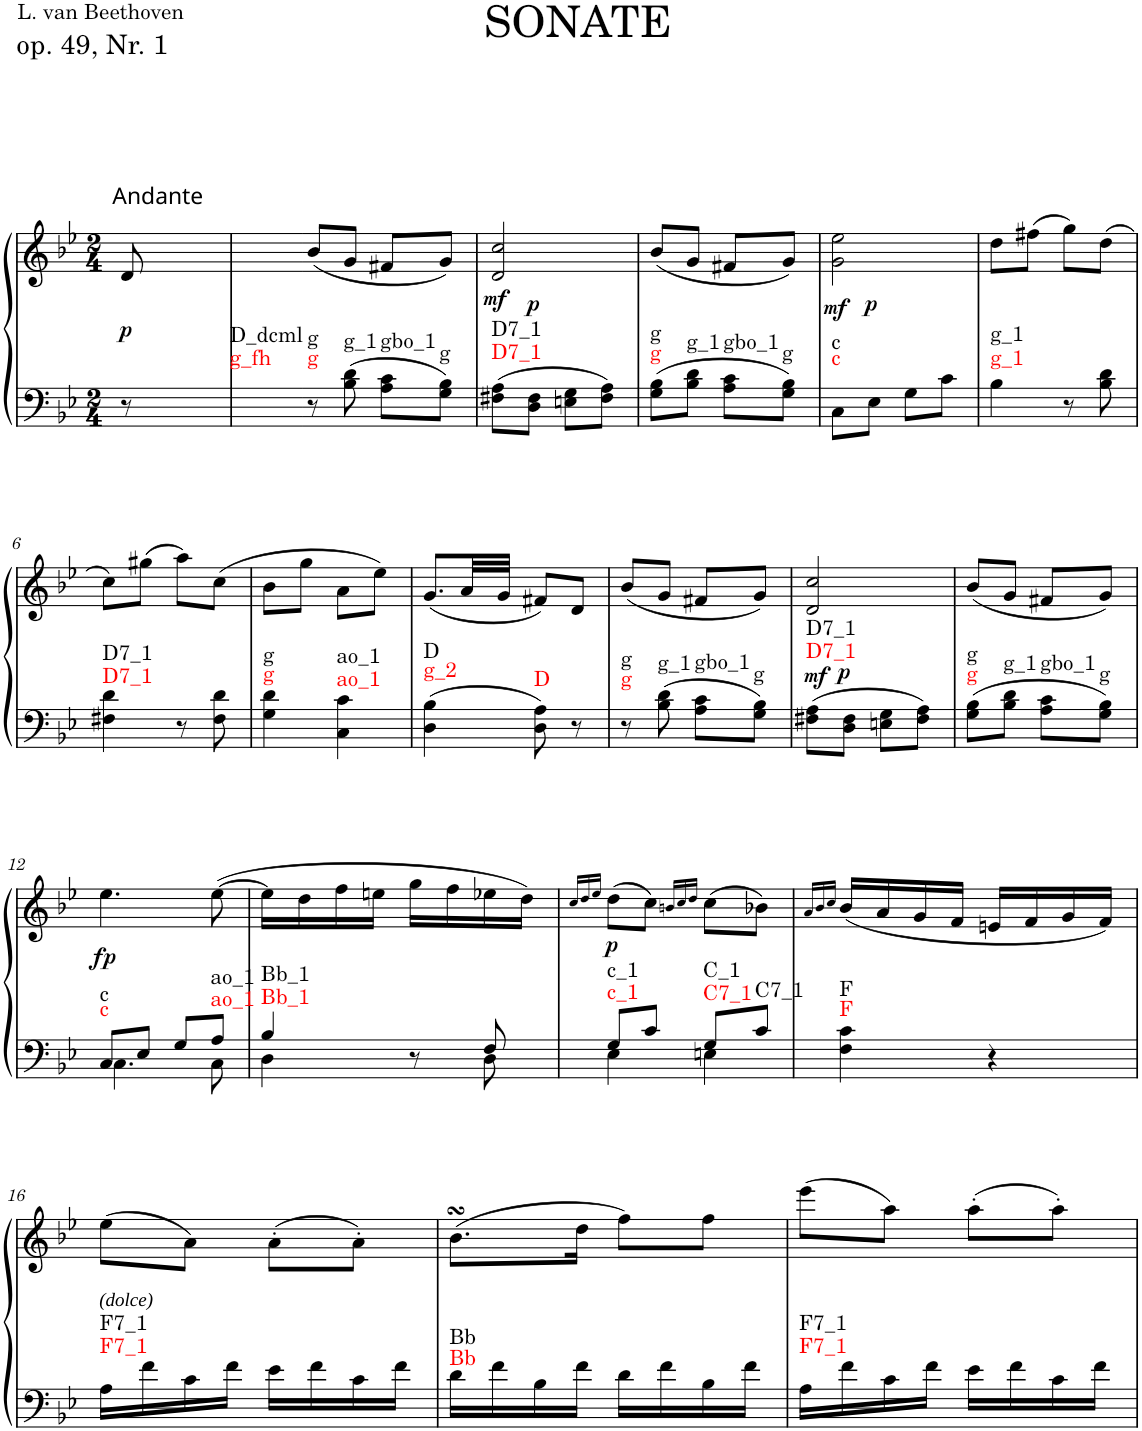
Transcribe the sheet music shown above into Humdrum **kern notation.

**kern	**kern	**dynam	**harte
*part1	*part1	*part1	*part1
*staff2	*staff1	*staff1/2	*
*I"Klavier linke Hand	*	*	*
*clefF4	*clefG2	*	*
*k[b-e-]	*k[b-e-]	*	*
*M2/4	*M2/4	*	*
=	=	=	=
!	!LO:TX:a:t=Andante	!	!
!	!	!LO:DY:b	!LO:H:n=1:kt=g_fh
!	!	!	!LO:H:n=2:kt=D_dcml
8r	8d/	p	N N
=1	=1	=1	=1
!	!	!	!LO:H:n=1:kt=g
!	!	!	!LO:H:n=2:kt=g
8r	(8b-/L	.	N N
!	!	!	!LO:H:kt=g_1
8B-\ 8d\	8g/J	.	N
!	!	!	!LO:H:kt=gbo_1
8A\ 8c\L	8f#X/L	.	N
!	!	!	!LO:H:kt=g
8G\ 8B-\J	8g/J)	.	N
=2	=2	=2	=2
!	!	!LO:DY:b	!LO:H:n=1:kt=D7_1
*	*^	*	*
!	!	!	!	!LO:H:n=2:kt=D7_1
8F#X\ 8A\L	2d/ 2cc/	8ryy	mf	N N
!	!	!	!LO:DY:b	!
8D\ 8F#\J	.	4.ryy	p	.
8En\ 8G\L	.	.	.	.
8F#\ 8A\J	.	.	.	.
=3	=3	=3	=3	=3
!	!	!	!	!LO:H:n=1:kt=g
!	!	!	!	!LO:H:n=2:kt=g
*	*v	*v	*	*
8G\ 8B-\L	(8b-/L	.	N N
!	!	!	!LO:H:kt=g_1
8B-\ 8d\J	8g/J	.	N
!	!	!	!LO:H:kt=gbo_1
8A\ 8c\L	8f#X/L	.	N
!	!	!	!LO:H:kt=g
8G\ 8B-\J	8g/J)	.	N
=4	=4	=4	=4
!	!	!LO:DY:b	!LO:H:n=1:kt=c
*	*^	*	*
!	!	!	!	!LO:H:n=2:kt=c
8C\L	2g\ 2ee-\	8ryy	mf	N N
!	!	!	!LO:DY:b	!
8E-\J	.	4.ryy	p	.
8G\L	.	.	.	.
8c\J	.	.	.	.
=5	=5	=5	=5	=5
!	!	!	!	!LO:H:n=1:kt=g_1
!	!	!	!	!LO:H:n=2:kt=g_1
*	*v	*v	*	*
4B-\	8dd\L	.	N N
.	(8ff#X\J	.	.
8r	8gg\L)	.	.
8B-\ 8d\	(8dd\J	.	.
!!LO:LB:g=z
=6	=6	=6	=6
!	!	!	!LO:H:n=1:kt=D7_1
!	!	!	!LO:H:n=2:kt=D7_1
4F#X\ 4d\	8cc\L)	.	N N
.	(8gg#X\J	.	.
8r	8aa\L)	.	.
8F#\ 8d\	(8cc\J	.	.
=7	=7	=7	=7
!	!	!	!LO:H:n=1:kt=g
!	!	!	!LO:H:n=2:kt=g
4G\ 4d\	8b-\L	.	N N
.	8gg\J	.	.
!	!	!	!LO:H:n=1:kt=ao_1
!	!	!	!LO:H:n=2:kt=ao_1
4C\ 4c\	8a\L	.	N N
.	8ee-\J)	.	.
=8	=8	=8	=8
!	!	!	!LO:H:n=1:kt=g_2
!	!	!	!LO:H:n=2:kt=D
4D\ 4B-\	(8.g/L	.	N N
.	32a/LL	.	.
.	32g/JJJ	.	.
!	!	!	!LO:H:kt=D
8D\ 8A\	8f#X/L)	.	N
8r	8d/J	.	.
=9	=9	=9	=9
!	!	!	!LO:H:n=1:kt=g
!	!	!	!LO:H:n=2:kt=g
8r	(8b-/L	.	N N
!	!	!	!LO:H:kt=g_1
8B-\ 8d\	8g/J	.	N
!	!	!	!LO:H:kt=gbo_1
8A\ 8c\L	8f#X/L	.	N
!	!	!	!LO:H:kt=g
8G\ 8B-\J	8g/J)	.	N
=10	=10	=10	=10
!	!	!LO:DY:a=2	!LO:H:n=1:kt=D7_1
!	!	!	!LO:H:n=2:kt=D7_1
8F#X\ 8A\L	2d/ 2cc/	mf	N N
!	!	!LO:DY:a=2	!
8D\ 8F#\J	.	p	.
8En\ 8G\L	.	.	.
8F#\ 8A\J	.	.	.
=11	=11	=11	=11
!	!	!	!LO:H:n=1:kt=g
!	!	!	!LO:H:n=2:kt=g
8G\ 8B-\L	(8b-/L	.	N N
!	!	!	!LO:H:kt=g_1
8B-\ 8d\J	8g/J	.	N
!	!	!	!LO:H:kt=gbo_1
8A\ 8c\L	8f#X/L	.	N
!	!	!	!LO:H:kt=g
8G\ 8B-\J	8g/J)	.	N
!!LO:LB:g=z
=12	=12	=12	=12
*^	*	*	*
!	!	!	!LO:DY:b	!LO:H:n=1:kt=c
!	!	!	!	!LO:H:n=2:kt=c
8C/L	4.C\	4.ee-\	fp	N N
8E-/J	.	.	.	.
8G/L	.	.	.	.
!	!	!	!	!LO:H:n=1:kt=ao_1
!	!	!	!	!LO:H:n=2:kt=ao_1
8A/J	8C\	([8ee-\	.	N N
=13	=13	=13	=13	=13
!	!	!	!	!LO:H:n=1:kt=Bb_1
!	!	!	!	!LO:H:n=2:kt=Bb_1
4B-/	4D\	16ee-\LL]	.	N N
.	.	16dd\	.	.
.	.	16ff\	.	.
.	.	16een\JJ	.	.
8r	8ryy	16gg\LL	.	.
.	.	16ff\	.	.
8F/	8D\	16ee-X\	.	.
.	.	16dd\JJ)	.	.
=14	=14	=14	=14	=14
.	.	16qcc/LL	.	.
.	.	16qdd/	.	.
.	.	16qee-/JJ	.	.
!	!	!	!LO:DY:b	!LO:H:n=1:kt=c_1
!	!	!	!	!LO:H:n=2:kt=c_1
8G/L	4E-\	(8dd\L	p	N N
8c/J	.	8cc\J)	.	.
.	.	16qbn/LL	.	.
.	.	16qcc/	.	.
.	.	16qdd/JJ	.	.
!	!	!	!	!LO:H:n=1:kt=C7_1
!	!	!	!	!LO:H:n=2:kt=C_1
8G/L	4En\	(8cc\L	.	N N
!	!	!	!	!LO:H:kt=C7_1
8c/J	.	8b-X\J)	.	N
*v	*v	*	*	*
=15	=15	=15	=15
.	16qa/LL	.	.
.	16qb-/	.	.
.	16qcc/JJ	.	.
!	!	!	!LO:H:n=1:kt=F
!	!	!	!LO:H:n=2:kt=F
4F\ 4c\	(16b-/LL	.	N N
.	16a/	.	.
.	16g/	.	.
.	16f/JJ	.	.
4r	16en/LL	.	.
.	16f/	.	.
.	16g/	.	.
.	16f/JJ)	.	.
!!LO:LB:g=z
=16	=16	=16	=16
*^	*	*	*
!	!	!LO:TX:b:i:t=(dolce)	!	!LO:H:n=1:kt=F7_1
!	!	!	!	!LO:H:n=2:kt=F7_1
2ryy	16A\LL	(8ee-\L	.	N N
.	16f\	.	.	.
.	16c\	8a\J)	.	.
.	16f\JJ	.	.	.
.	16e-\LL	(8a'\L	.	.
.	16f\	.	.	.
.	16c\	8a'\J)	.	.
.	16f\JJ	.	.	.
=17	=17	=17	=17	=17
!	!	!	!	!LO:H:n=1:kt=Bb
!	!	!	!	!LO:H:n=2:kt=Bb
*v	*v	*	*	*
16d\LL	(8.b-sSSs\L	.	N N
16f\	.	.	.
16B-\	.	.	.
16f\JJ	16dd\Jk	.	.
16d\LL	8ff\L)	.	.
16f\	.	.	.
16B-\	8ff\J	.	.
16f\JJ	.	.	.
=18	=18	=18	=18
!	!	!	!LO:H:n=1:kt=F7_1
!	!	!	!LO:H:n=2:kt=F7_1
16A\LL	(8eee-\L	.	N N
16f\	.	.	.
16c\	8aa\J)	.	.
16f\JJ	.	.	.
16e-\LL	(8aa'\L	.	.
16f\	.	.	.
16c\	8aa'\J)	.	.
16f\JJ	.	.	.
=	=	=	=
*-	*-	*-	*-
